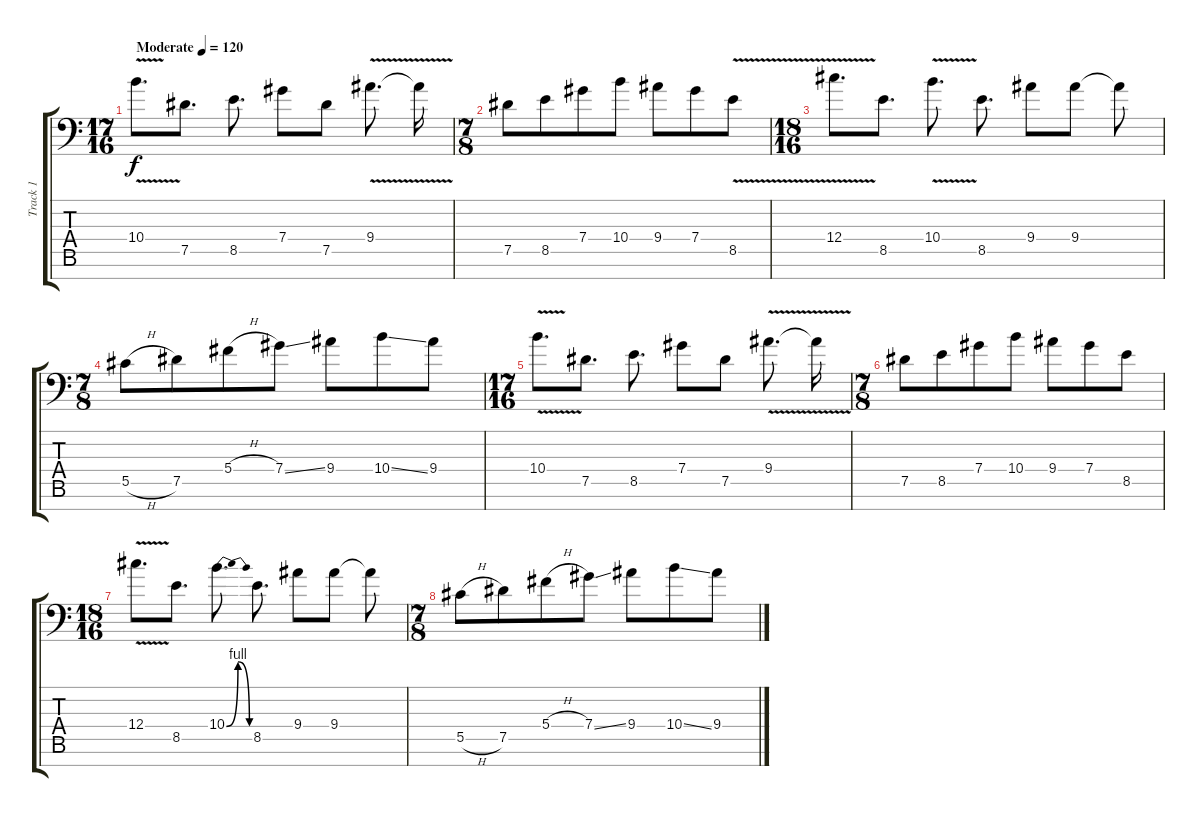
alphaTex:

\track ("Track 1" "Track 1") {instrument distortionguitar}
\staff {score tabs}
\tuning (Eb4 Bb3 Gb3 Db3 Ab2 Eb2 Ab1) {hide}
\ts (17 16)
\tempo (120 "Moderate")
\clef f4
\ks c
10.4{v}.8{d dy f instrument distortionguitar} 7.5.8{d} 8.5.8{d} 7.4.8 7.5.8 9.4{v}.8{d} 9.4{t}.16 |
\ts (7 8)
7.5.8 8.5.8 7.4.8 10.4.8 9.4.8 7.4.8 8.5{v}.8 |
\ts (18 16)
12.4{v}.8{d} 8.5.8{d} 10.4{v}.8{d} 8.5.8{d} 9.4.8 9.4.8 9.4{t}.8 |
\ts (7 8)
5.5{h}.8 7.5.8 5.4{h}.8 7.4{ss}.8 9.4.8 10.4{ss}.8 9.4.8 |
\ts (17 16)
10.4{v}.8{d} 7.5.8{d} 8.5.8{d} 7.4.8 7.5.8 9.4{v}.8{d} 9.4{t}.16 |
\ts (7 8)
7.5.8 8.5.8 7.4.8 10.4.8 9.4.8 7.4.8 8.5.8 |
\ts (18 16)
12.4{v}.8{d} 8.5.8{d} 10.4{be (bendrelease 0 0 15 4 45 4 60 0)}.8{d} 8.5.8{d} 9.4.8 9.4.8 9.4{t}.8 |
\ts (7 8)
5.5{h}.8 7.5.8 5.4{h}.8 7.4{ss}.8 9.4.8 10.4{ss}.8 9.4.8
